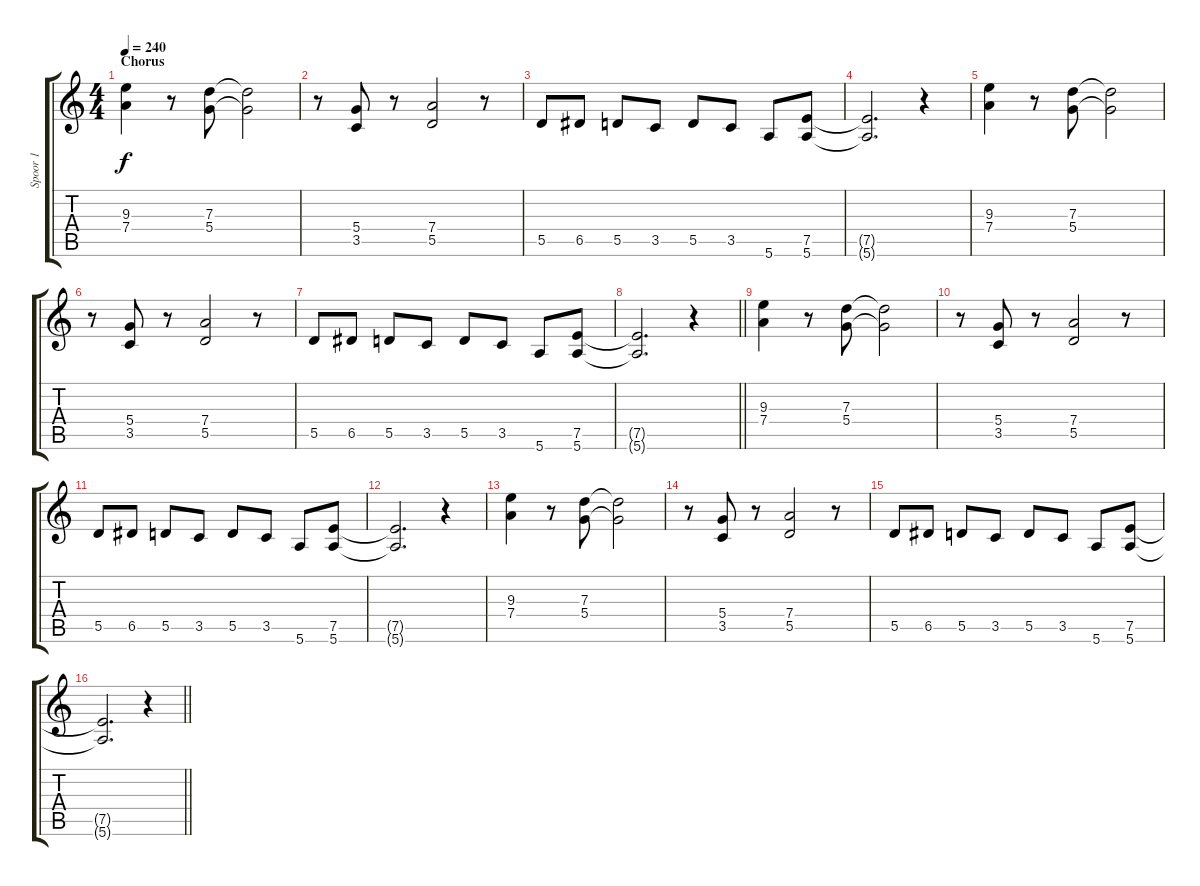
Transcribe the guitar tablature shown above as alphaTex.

\track ("Spoor 1" "Spoor 1") {instrument distortionguitar}
\staff {score tabs}
\tuning (E4 B3 G3 D3 A2 E2) {hide}
\ts (4 4)
\section ("" "Chorus")
\tempo 240
\clef g2
\ks c
(9.3 7.4).4{dy f} r.8 (7.3 5.4).8 (7.3{t} 5.4{t}).2 |
r.8 (5.4 3.5).8 r.8 (7.4 5.5).2 r.8 |
5.5.8 6.5.8 5.5.8 3.5.8 5.5.8 3.5.8 5.6.8 (7.5 5.6).8 |
(7.5{t} 5.6{t}).2{d} r.4 |
(9.3 7.4).4 r.8 (7.3 5.4).8 (7.3{t} 5.4{t}).2 |
r.8 (5.4 3.5).8 r.8 (7.4 5.5).2 r.8 |
5.5.8 6.5.8 5.5.8 3.5.8 5.5.8 3.5.8 5.6.8 (7.5 5.6).8 |
\barLineRight lightlight
(7.5{t} 5.6{t}).2{d} r.4 |
(9.3 7.4).4 r.8 (7.3 5.4).8 (7.3{t} 5.4{t}).2 |
r.8 (5.4 3.5).8 r.8 (7.4 5.5).2 r.8 |
5.5.8 6.5.8 5.5.8 3.5.8 5.5.8 3.5.8 5.6.8 (7.5 5.6).8 |
(7.5{t} 5.6{t}).2{d} r.4 |
(9.3 7.4).4 r.8 (7.3 5.4).8 (7.3{t} 5.4{t}).2 |
r.8 (5.4 3.5).8 r.8 (7.4 5.5).2 r.8 |
5.5.8 6.5.8 5.5.8 3.5.8 5.5.8 3.5.8 5.6.8 (7.5 5.6).8 |
\barLineRight lightlight
(7.5{t} 5.6{t}).2{d} r.4
